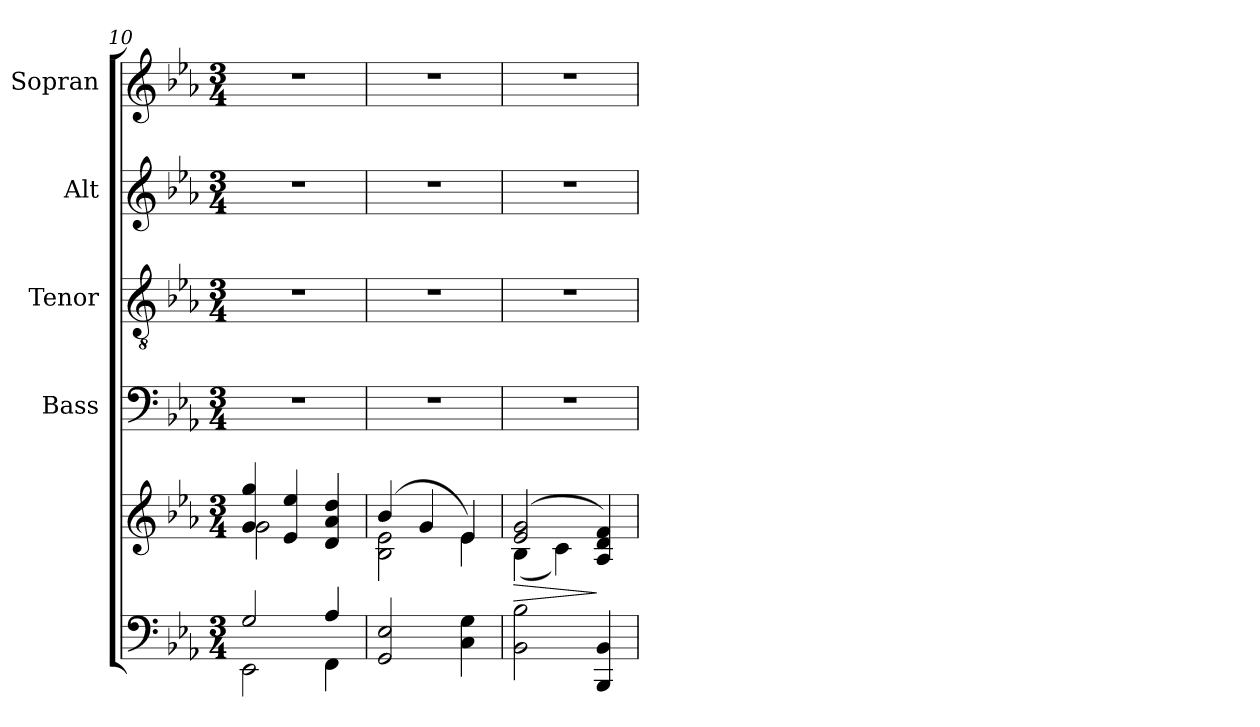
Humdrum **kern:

**kern	**kern	**dynam	**kern	**kern	**kern	**kern
*part5	*part5	*part5	*part4	*part3	*part2	*part1
*staff6	*staff5	*staff5/6	*staff4	*staff3	*staff2	*staff1
*	*	*	*I"Bass	*I"Tenor	*I"Alt	*I"Sopran
*	*	*	*I'B.	*I'T.	*I'A.	*I'S.
*clefF4	*clefG2	*	*clefF4	*clefGv2	*clefG2	*clefG2
*k[b-e-a-]	*k[b-e-a-]	*	*k[b-e-a-]	*k[b-e-a-]	*k[b-e-a-]	*k[b-e-a-]
*E-:	*E-:	*	*E-:	*E-:	*E-:	*E-:
*M3/4	*M3/4	*	*M3/4	*M3/4	*M3/4	*M3/4
=10	=10	=10	=10	=10	=10	=10
*^	*^	*	*	*	*	*
2G/	2EE-\	4g/ 4gg/	2g\	.	2.r	2.r	2.r	2.r
.	.	4e-/ 4ee-/	.	.	.	.	.	.
4A-/	4FF\	4d/ 4a-/ 4dd/	4ryy	.	.	.	.	.
*v	*v	*	*	*	*	*	*	*
=11	=11	=11	=11	=11	=11	=11	=11
2GG/ 2E-/	(4b-/	2B-\ 2e-\	.	2.r	2.r	2.r	2.r
.	4g/	.	.	.	.	.	.
4C\ 4G\	4e-/)	4e-\	.	.	.	.	.
=12	=12	=12	=12	=12	=12	=12	=12
!	!	!	!LO:HP:b	!	!	!	!
2BB-\ 2B-\	(2e-/ 2g/	(<4B-\	>	2.r	2.r	2.r	2.r
.	.	4c\)	.	.	.	.	.
4BBB-/ 4BB-/	4A-/ 4d/ 4f/)	4ryy	]	.	.	.	.
*	*v	*v	*	*	*	*	*
=	=	=	=	=	=	=
*-	*-	*-	*-	*-	*-	*-
